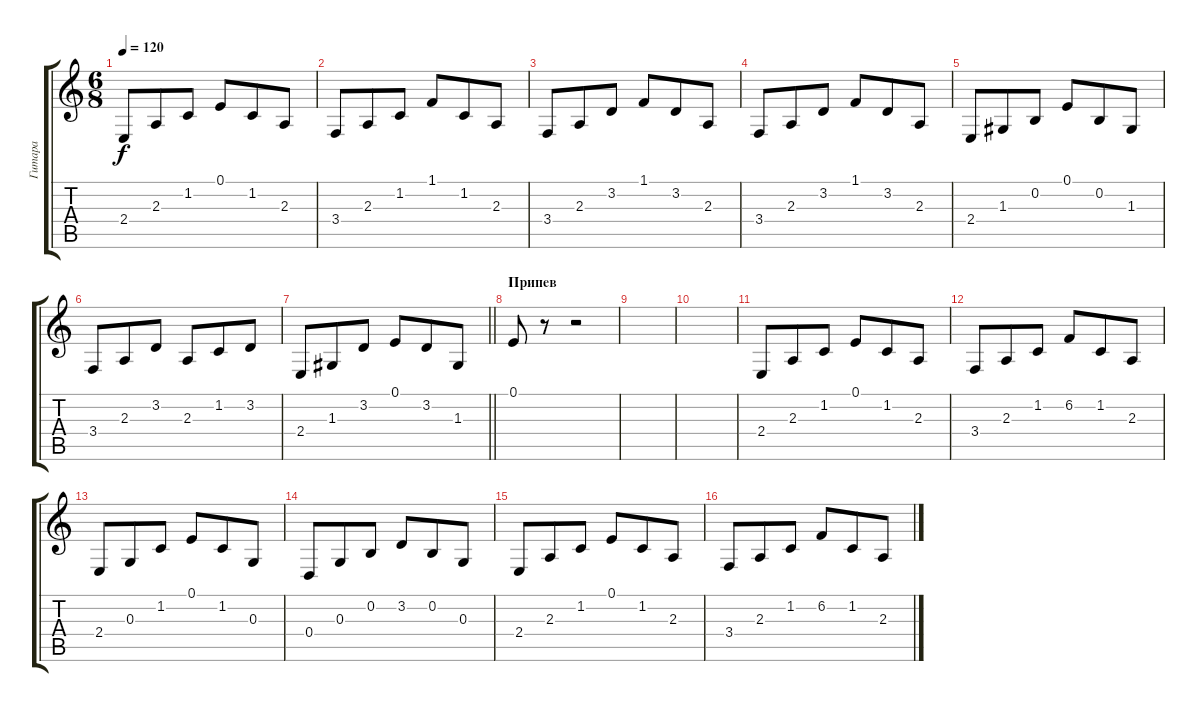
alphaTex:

\track ("Гитара" "Гитара") {instrument orchestralharp}
\staff {score tabs}
\tuning (E4 B3 G3 D3 A2 E2) {hide}
\ts (6 8)
\tempo 120
\clef g2
\ks c
2.4.8{dy f} 2.3.8 1.2.8 0.1.8 1.2.8 2.3.8 |
3.4.8 2.3.8 1.2.8 1.1.8 1.2.8 2.3.8 |
3.4.8 2.3.8 3.2.8 1.1.8 3.2.8 2.3.8 |
3.4.8 2.3.8 3.2.8 1.1.8 3.2.8 2.3.8 |
2.4.8 1.3.8 0.2.8 0.1.8 0.2.8 1.3.8 |
3.4.8 2.3.8 3.2.8 2.3.8 1.2.8 3.2.8 |
\barLineRight lightlight
2.4.8 1.3.8 3.2.8 0.1.8 3.2.8 1.3.8 |
\section ("" "Припев")
0.1.8 r.8 r.2 |
|
|
2.4.8 2.3.8 1.2.8 0.1.8 1.2.8 2.3.8 |
3.4.8 2.3.8 1.2.8 6.2.8 1.2.8 2.3.8 |
2.4.8 0.3.8 1.2.8 0.1.8 1.2.8 0.3.8 |
0.4.8 0.3.8 0.2.8 3.2.8 0.2.8 0.3.8 |
2.4.8 2.3.8 1.2.8 0.1.8 1.2.8 2.3.8 |
3.4.8 2.3.8 1.2.8 6.2.8 1.2.8 2.3.8
